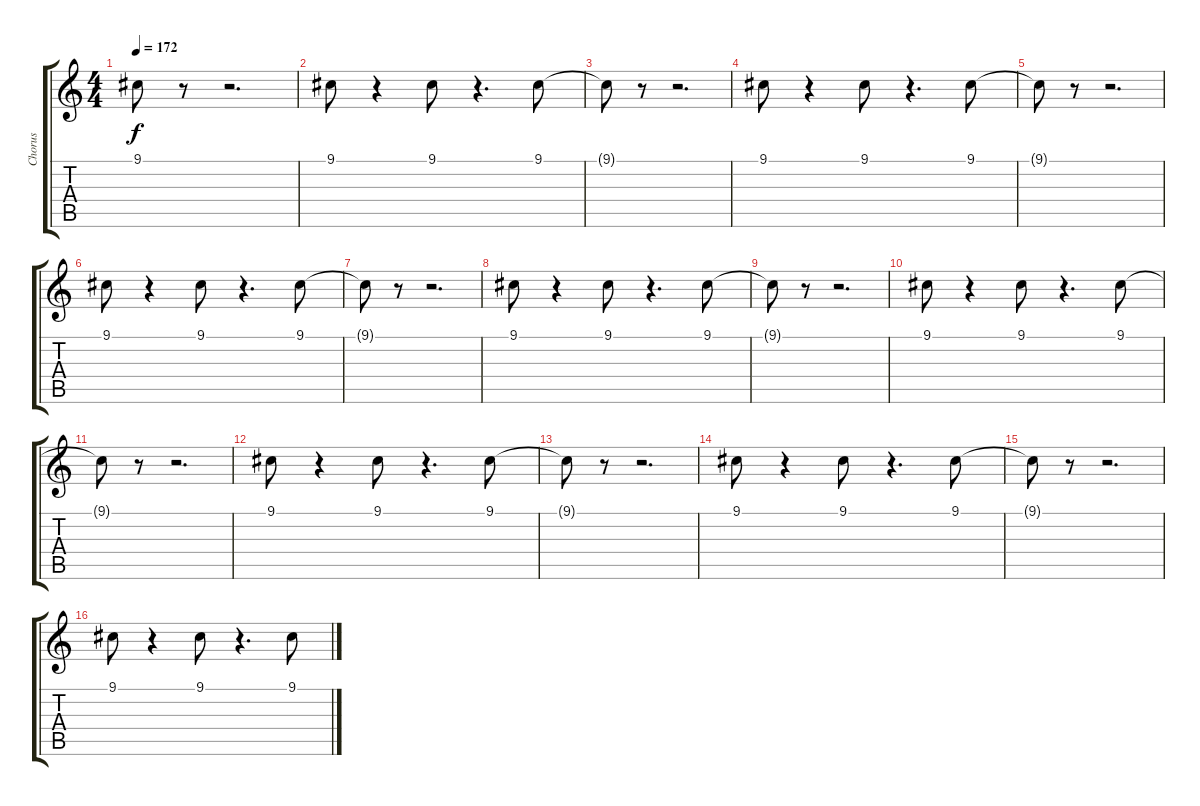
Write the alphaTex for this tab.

\track ("Chorus" "Chorus") {instrument voiceoohs}
\staff {score tabs}
\tuning (E4 B3 G3 D3 A2 E2) {hide}
\ts (4 4)
\tempo 172
\clef g2
\ks c
9.1{t}.8{dy f} r.8 r.2{d} |
9.1.8 r.4 9.1.8 r.4{d} 9.1.8 |
9.1{t}.8 r.8 r.2{d} |
9.1.8 r.4 9.1.8 r.4{d} 9.1.8 |
9.1{t}.8 r.8 r.2{d} |
9.1.8 r.4 9.1.8 r.4{d} 9.1.8 |
9.1{t}.8 r.8 r.2{d} |
9.1.8 r.4 9.1.8 r.4{d} 9.1.8 |
9.1{t}.8 r.8 r.2{d} |
9.1.8 r.4 9.1.8 r.4{d} 9.1.8 |
9.1{t}.8 r.8 r.2{d} |
9.1.8 r.4 9.1.8 r.4{d} 9.1.8 |
9.1{t}.8 r.8 r.2{d} |
9.1.8 r.4 9.1.8 r.4{d} 9.1.8 |
9.1{t}.8 r.8 r.2{d} |
9.1.8 r.4 9.1.8 r.4{d} 9.1.8
